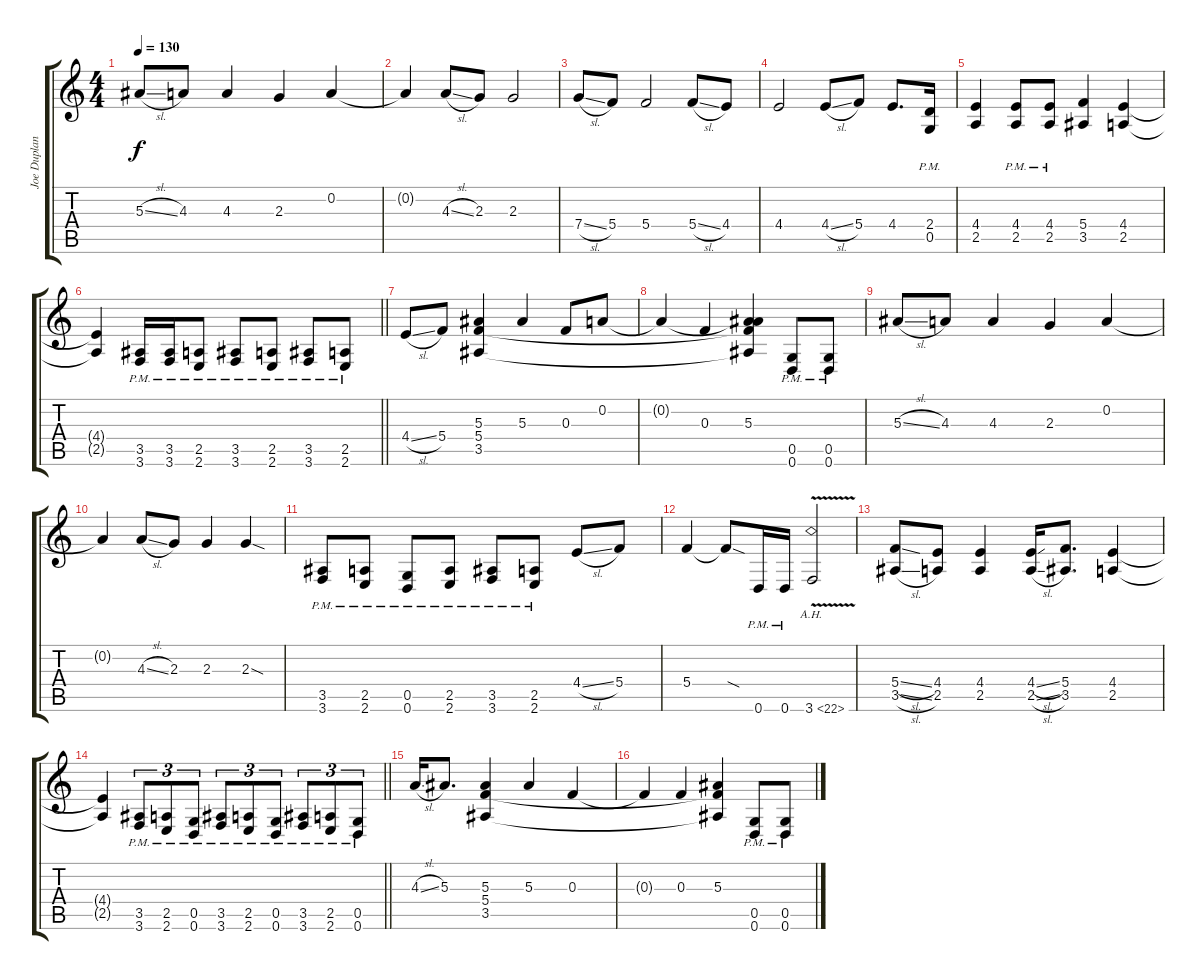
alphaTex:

\track ("Joe Duplantier" "Joe Duplan") {instrument distortionguitar}
\staff {score tabs}
\tuning (D4 A3 F3 C3 G2 D2) {hide}
\ts (4 4)
\tempo 130
\clef g2
\ks c
5.3{sl}.8{dy f} 4.3.8 4.3.4 2.3.4 0.2.4 |
0.2{t}.4 4.3{sl}.8 2.3.8 2.3.2 |
7.4{sl}.8 5.4.8 5.4.2 5.4{sl}.8 4.4.8 |
4.4.2 4.4{sl}.8 5.4.8 4.4.8{d} (2.4{pm} 0.5{pm}).16 |
(4.4 2.5).4 (4.4{pm} 2.5{pm}).8 (4.4{pm} 2.5{pm}).8 (5.4 3.5).4 (4.4 2.5).4 |
\barLineRight lightlight
(4.4{t} 2.5{t}).4 (3.5{pm} 3.6{pm}).16 (3.5{pm} 3.6{pm}).16 (2.5{pm} 2.6{pm}).8 (3.5{pm} 3.6{pm}).8 (2.5{pm} 2.6{pm}).8 (3.5{pm} 3.6{pm}).8 (2.5{pm} 2.6{pm}).8 |
\section ("" "")
4.4{sl}.8 5.4.8 (5.3 5.4 3.5).4 5.3.4 0.3.8 0.2.8 |
0.2{t}.4 0.3.4 (0.2{t} 5.3 5.4{t} 3.5{t}).4 (0.5{pm} 0.6{pm}).8 (0.5{pm} 0.6{pm}).8 |
5.3{sl}.8 4.3.8 4.3.4 2.3.4 0.2.4 |
0.2{t}.4 4.3{sl}.8 2.3.8 2.3.4 2.3{sod}.4 |
(3.5{pm} 3.6{pm}).8 (2.5{pm} 2.6{pm}).8 (0.5{pm} 0.6{pm}).8 (2.5{pm} 2.6{pm}).8 (3.5{pm} 3.6{pm}).8 (2.5{pm} 2.6{pm}).8 4.4{sl}.8 5.4.8 |
5.4.4 5.4{sod t}.8 0.6{pm}.16 0.6{pm}.16 3.6{ah 19 v}.2 |
(5.4{sl} 3.5{sl}).8 (4.4 2.5).8 (4.4 2.5).4 (4.4{sl} 2.5{sl}).16 (5.4 3.5).8{d} (4.4 2.5).4 |
\barLineRight lightlight
(4.4{t} 2.5{t}).4 (3.5{pm} 3.6{pm}).8{tu (3 2)} (2.5{pm} 2.6{pm}).8{tu (3 2)} (0.5{pm} 0.6{pm}).8{tu (3 2)} (3.5{pm} 3.6{pm}).8{tu (3 2)} (2.5{pm} 2.6{pm}).8{tu (3 2)} (0.5{pm} 0.6{pm}).8{tu (3 2)} (3.5{pm} 3.6{pm}).8{tu (3 2)} (2.5{pm} 2.6{pm}).8{tu (3 2)} (0.5{pm} 0.6{pm}).8{tu (3 2)} |
\section ("" "")
4.3{sl}.16 5.3.8{d} (5.3 5.4 3.5).4 5.3.4 0.3.4 |
0.3{t}.4 0.3.4 (5.3 5.4{t} 3.5{t}).4 (0.5{pm} 0.6{pm}).8 (0.5{pm} 0.6{pm}).8
